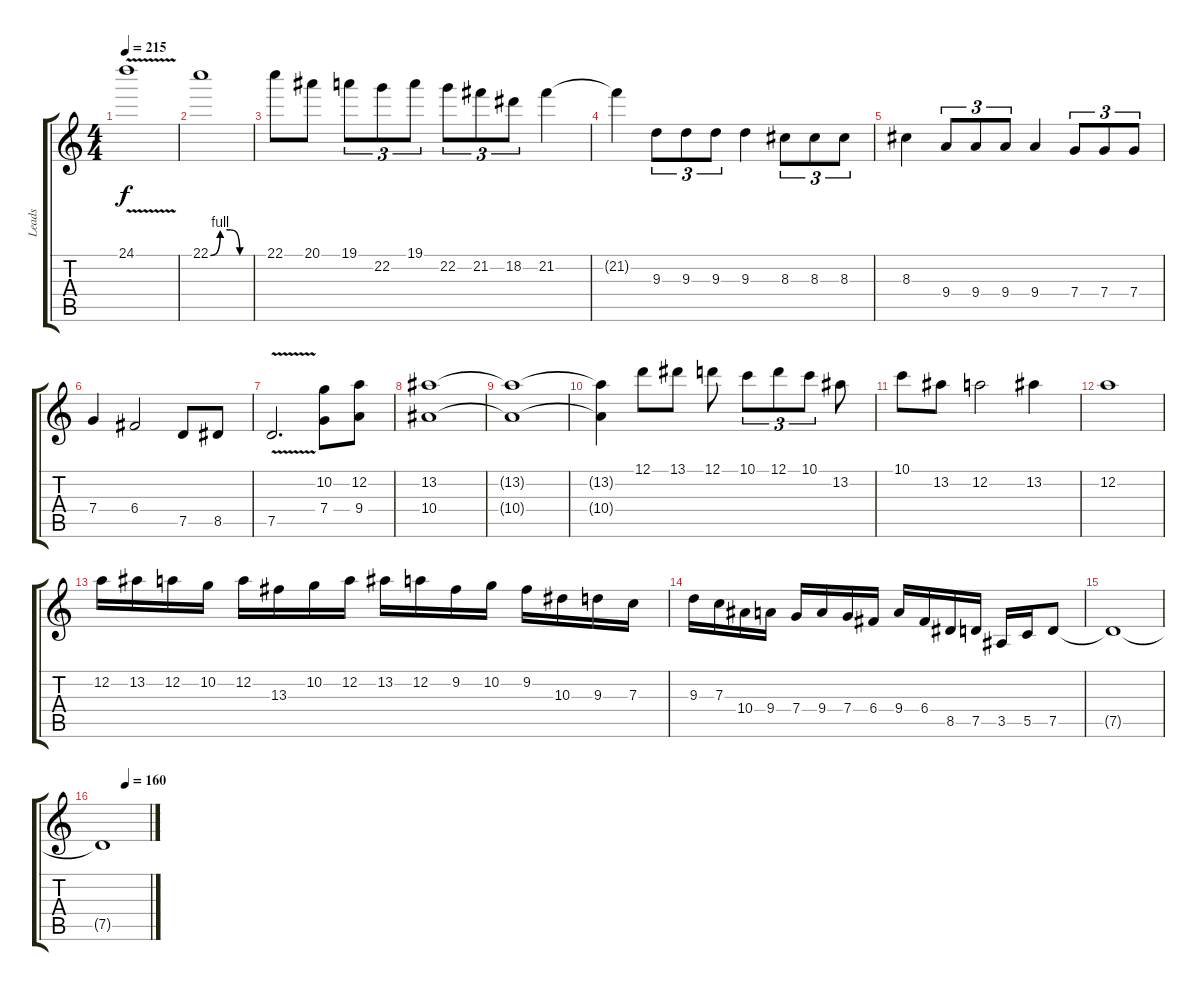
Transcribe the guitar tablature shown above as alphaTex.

\track ("Leads" "Leads") {instrument distortionguitar}
\staff {score tabs}
\tuning (D4 A3 F3 C3 G2 D2) {hide}
\ts (4 4)
\tempo 215
\clef g2
\ks c
24.1{v}.1{dy f} |
22.1{be (custom 0 0 15 4 30 4 45 0 60 0)}.1 |
22.1.8 20.1.8 19.1.8{tu (3 2)} 22.2.8{tu (3 2)} 19.1.8{tu (3 2)} 22.2.8{tu (3 2)} 21.2.8{tu (3 2)} 18.2.8{tu (3 2)} 21.2.4 |
21.2{t}.4 9.3.8{tu (3 2)} 9.3.8{tu (3 2)} 9.3.8{tu (3 2)} 9.3.4 8.3.8{tu (3 2)} 8.3.8{tu (3 2)} 8.3.8{tu (3 2)} |
8.3.4 9.4.8{tu (3 2)} 9.4.8{tu (3 2)} 9.4.8{tu (3 2)} 9.4.4 7.4.8{tu (3 2)} 7.4.8{tu (3 2)} 7.4.8{tu (3 2)} |
7.4.4 6.4.2 7.5.8 8.5.8 |
7.5{v}.2{d} (10.2 7.4).8 (12.2 9.4).8 |
(13.2 10.4).1 |
(13.2{t} 10.4{t}).1 |
(13.2{t} 10.4{t}).4 12.1.8 13.1.8 12.1.8 10.1.8{tu (3 2)} 12.1.8{tu (3 2)} 10.1.8{tu (3 2)} 13.2.8 |
10.1.8 13.2.8 12.2.2 13.2.4 |
12.2.1 |
12.2.16 13.2.16 12.2.16 10.2.16 12.2.16 13.3.16 10.2.16 12.2.16 13.2.16 12.2.16 9.2.16 10.2.16 9.2.16 10.3.16 9.3.16 7.3.16 |
9.3.16 7.3.16 10.4.16 9.4.16 7.4.16 9.4.16 7.4.16 6.4.16 9.4.16 6.4.16 8.5.16 7.5.16 3.5.16 5.5.16 7.5.8 |
7.5{t}.1 |
\tempo (160 0.5)
7.5{t}.1
